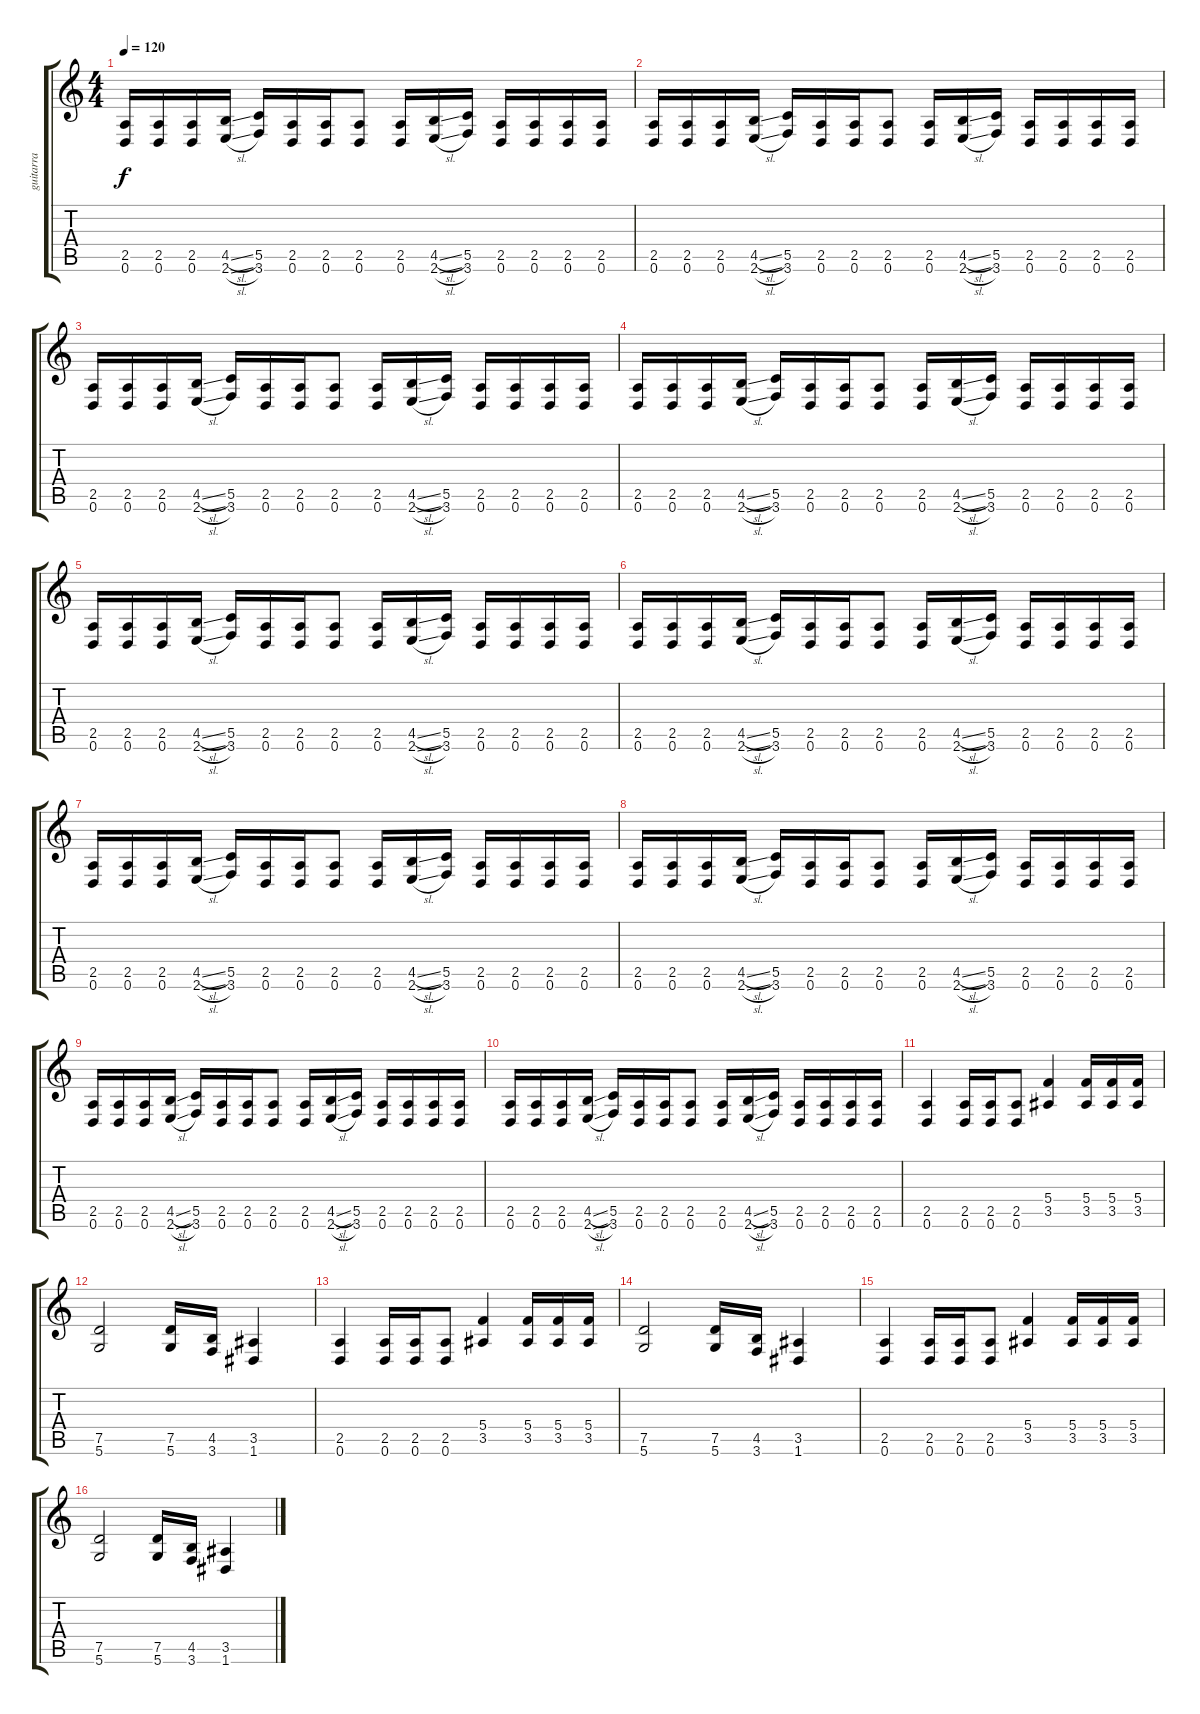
\track ("guitarra" "guitarra") {instrument distortionguitar}
\staff {score tabs}
\tuning (D4 A3 F3 C3 G2 D2) {hide}
\ts (4 4)
\tempo 120
\clef g2
\ks c
(2.5 0.6).16{dy f} (2.5 0.6).16 (2.5 0.6).16 (4.5{sl} 2.6{sl}).16 (5.5 3.6).16 (2.5 0.6).16 (2.5 0.6).16 (2.5 0.6).8 (2.5 0.6).16 (4.5{sl} 2.6{sl}).16 (5.5 3.6).16 (2.5 0.6).16 (2.5 0.6).16 (2.5 0.6).16 (2.5 0.6).16 |
(2.5 0.6).16 (2.5 0.6).16 (2.5 0.6).16 (4.5{sl} 2.6{sl}).16 (5.5 3.6).16 (2.5 0.6).16 (2.5 0.6).16 (2.5 0.6).8 (2.5 0.6).16 (4.5{sl} 2.6{sl}).16 (5.5 3.6).16 (2.5 0.6).16 (2.5 0.6).16 (2.5 0.6).16 (2.5 0.6).16 |
(2.5 0.6).16 (2.5 0.6).16 (2.5 0.6).16 (4.5{sl} 2.6{sl}).16 (5.5 3.6).16 (2.5 0.6).16 (2.5 0.6).16 (2.5 0.6).8 (2.5 0.6).16 (4.5{sl} 2.6{sl}).16 (5.5 3.6).16 (2.5 0.6).16 (2.5 0.6).16 (2.5 0.6).16 (2.5 0.6).16 |
(2.5 0.6).16 (2.5 0.6).16 (2.5 0.6).16 (4.5{sl} 2.6{sl}).16 (5.5 3.6).16 (2.5 0.6).16 (2.5 0.6).16 (2.5 0.6).8 (2.5 0.6).16 (4.5{sl} 2.6{sl}).16 (5.5 3.6).16 (2.5 0.6).16 (2.5 0.6).16 (2.5 0.6).16 (2.5 0.6).16 |
(2.5 0.6).16 (2.5 0.6).16 (2.5 0.6).16 (4.5{sl} 2.6{sl}).16 (5.5 3.6).16 (2.5 0.6).16 (2.5 0.6).16 (2.5 0.6).8 (2.5 0.6).16 (4.5{sl} 2.6{sl}).16 (5.5 3.6).16 (2.5 0.6).16 (2.5 0.6).16 (2.5 0.6).16 (2.5 0.6).16 |
(2.5 0.6).16 (2.5 0.6).16 (2.5 0.6).16 (4.5{sl} 2.6{sl}).16 (5.5 3.6).16 (2.5 0.6).16 (2.5 0.6).16 (2.5 0.6).8 (2.5 0.6).16 (4.5{sl} 2.6{sl}).16 (5.5 3.6).16 (2.5 0.6).16 (2.5 0.6).16 (2.5 0.6).16 (2.5 0.6).16 |
(2.5 0.6).16 (2.5 0.6).16 (2.5 0.6).16 (4.5{sl} 2.6{sl}).16 (5.5 3.6).16 (2.5 0.6).16 (2.5 0.6).16 (2.5 0.6).8 (2.5 0.6).16 (4.5{sl} 2.6{sl}).16 (5.5 3.6).16 (2.5 0.6).16 (2.5 0.6).16 (2.5 0.6).16 (2.5 0.6).16 |
(2.5 0.6).16 (2.5 0.6).16 (2.5 0.6).16 (4.5{sl} 2.6{sl}).16 (5.5 3.6).16 (2.5 0.6).16 (2.5 0.6).16 (2.5 0.6).8 (2.5 0.6).16 (4.5{sl} 2.6{sl}).16 (5.5 3.6).16 (2.5 0.6).16 (2.5 0.6).16 (2.5 0.6).16 (2.5 0.6).16 |
(2.5 0.6).16 (2.5 0.6).16 (2.5 0.6).16 (4.5{sl} 2.6{sl}).16 (5.5 3.6).16 (2.5 0.6).16 (2.5 0.6).16 (2.5 0.6).8 (2.5 0.6).16 (4.5{sl} 2.6{sl}).16 (5.5 3.6).16 (2.5 0.6).16 (2.5 0.6).16 (2.5 0.6).16 (2.5 0.6).16 |
(2.5 0.6).16 (2.5 0.6).16 (2.5 0.6).16 (4.5{sl} 2.6{sl}).16 (5.5 3.6).16 (2.5 0.6).16 (2.5 0.6).16 (2.5 0.6).8 (2.5 0.6).16 (4.5{sl} 2.6{sl}).16 (5.5 3.6).16 (2.5 0.6).16 (2.5 0.6).16 (2.5 0.6).16 (2.5 0.6).16 |
(2.5 0.6).4 (2.5 0.6).16 (2.5 0.6).16 (2.5 0.6).8 (5.4 3.5).4 (5.4 3.5).16 (5.4 3.5).16 (5.4 3.5).16 |
(7.5 5.6).2 (7.5 5.6).16 (4.5 3.6).16 (3.5 1.6).4 |
(2.5 0.6).4 (2.5 0.6).16 (2.5 0.6).16 (2.5 0.6).8 (5.4 3.5).4 (5.4 3.5).16 (5.4 3.5).16 (5.4 3.5).16 |
(7.5 5.6).2 (7.5 5.6).16 (4.5 3.6).16 (3.5 1.6).4 |
(2.5 0.6).4 (2.5 0.6).16 (2.5 0.6).16 (2.5 0.6).8 (5.4 3.5).4 (5.4 3.5).16 (5.4 3.5).16 (5.4 3.5).16 |
(7.5 5.6).2 (7.5 5.6).16 (4.5 3.6).16 (3.5 1.6).4
